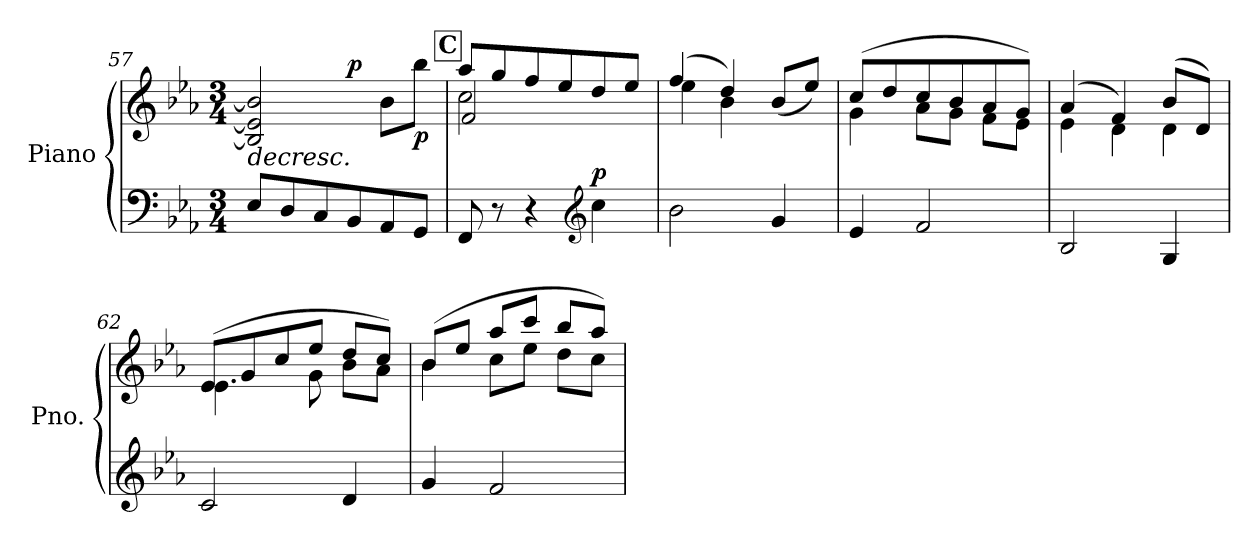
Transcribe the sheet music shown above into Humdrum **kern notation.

**kern	**kern	**dynam
*part1	*part1	*part1
*staff2	*staff1	*staff1/2
*I"Piano	*	*
*I'Pno.	*	*
*clefF4	*clefG2	*
*k[b-e-a-]	*k[b-e-a-]	*
*M3/4	*M3/4	*
=57	=57	=57
!	!	!LO:HP:b
*	*^	*
8E-/L	2B-/] 2e-/] 2b-/]	4.ryy	>
8D/	.	.	.
8C/	.	.	.
!	!	!	!LO:DY:a
8BB-/	.	4.ryy	p
8AA-/	8b-\L	.	.
!	!	!	!LO:DY:b
8GG/J	8bb-\J	.	p
.	.	.	]
!!LO:REH:place=s1:a:B:fs=14:t=C
=58	=58	=58	=58
*	*	*^	*
8FF/	8aa-/L	2cc\	2f/	.
8r	8gg/	.	.	.
4r	8ff/	.	.	.
.	8ee-/	.	.	.
*clefG2	*	*	*	*
!	!	!	!	!LO:DY:a=2
4cc\	8dd/	4ryy	4ryy	p
.	8ee-/J	.	.	.
*	*	*v	*v	*
=59	=59	=59	=59
2b-\	(>4ff/	4ee-\	.
.	4dd/)	4b-\	.
4g/	(>8b-/L	4ryy	.
.	8ee-/J)	.	.
!!LO:PB:g=z	!!
=60	=60	=60	=60
4e-/	(>8cc/L	4g\	.
.	8dd/	.	.
2f/	8cc/	8a-\L	.
.	8b-/	8g\J	.
.	8a-/	8f\L	.
.	8g/J)	8e-\J	.
=61	=61	=61	=61
2B-/	(>4a-/	4e-\	.
.	4f/)	4d\	.
4G/	(>8b-/L	4d\	.
.	8d/J)	.	.
=62	=62	=62	=62
2c/	(>8e-/L	4.e-\	.
.	8g/	.	.
.	8cc/	.	.
.	8ee-/J	8g\	.
4d/	8dd/L	8b-\L	.
.	8cc/J)	8a-\J	.
=63	=63	=63	=63
4g/	(>8b-/L	4b-\	.
.	8ee-/J	.	.
2f/	8aa-/L	8cc\L	.
.	8ccc/J	8ee-\J	.
.	8bb-/L	8dd\L	.
.	8aa-/J)	8cc\J	.
*	*v	*v	*
=	=	=
*-	*-	*-
